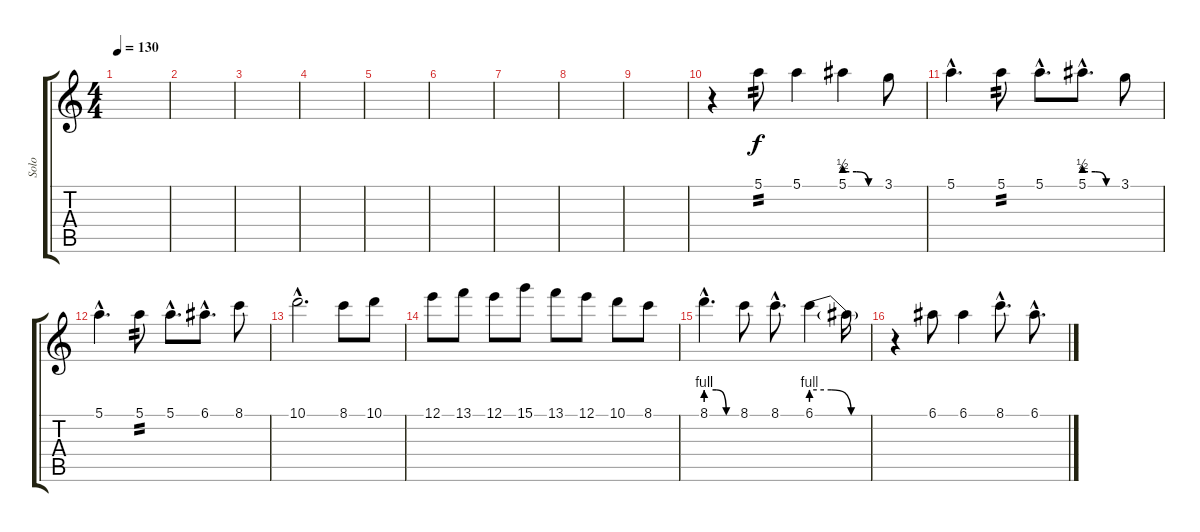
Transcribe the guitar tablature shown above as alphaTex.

\track ("Solo" "Solo") {instrument acousticguitarsteel}
\staff {score tabs}
\tuning (E4 B3 G3 D3 A2 E2) {hide}
\ts (4 4)
\tempo 130
\clef g2
\ks c
|
|
|
|
|
|
|
|
|
r.4 5.1.8{tp 2 dy f} 5.1.4 5.1{be (custom 0 2 20 2 40 0 60 0)}.4 3.1.8 |
5.1{hac}.4{d} 5.1.8{tp 2} 5.1{hac}.8{d} 5.1{be (custom 0 2 20 2 40 0 60 0) hac}.8{d} 3.1.8 |
5.1{hac}.4{d} 5.1.8{tp 2} 5.1{hac}.8{d} 6.1{hac}.8{d} 8.1.8 |
10.1{hac}.2{d} 8.1.8 10.1.8 |
12.1.8 13.1.8 12.1.8 15.1.8 13.1.8 12.1.8 10.1.8 8.1.8 |
8.1{be (custom 0 4 20 4 40 0 60 0) hac}.4{d} 8.1.8 8.1{hac}.8{d} 6.1{be (custom 0 4 20 4 40 0 60 0)}.4 6.1{t}.16 |
r.4 6.1.8 6.1.4 8.1{hac}.8{d} 6.1{hac}.8{d}
